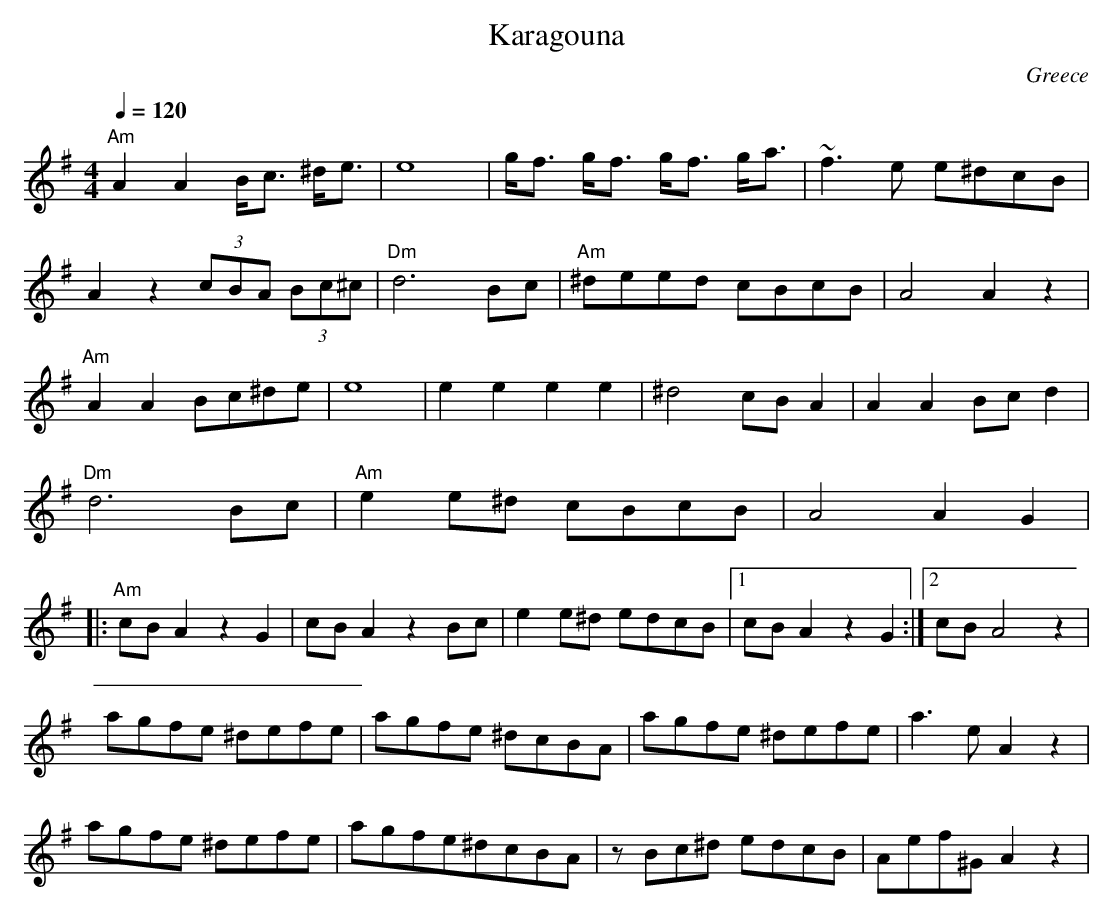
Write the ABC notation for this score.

X:1
T:Karagouna
O:Greece
M:4/4
L:1/8
Q:1/4=120
K:ADor
"Am" A2 A2 B<c ^d<e| e8| g<f g<f g<f g<a| ~f3e e^dcB|
A2 z2 (3cBA (3Bc^c| "Dm" d6 Bc| "Am" ^deed cBcB| A4 A2 z2|
"Am" A2 A2 Bc^de| e8| e2 e2 e2 e2| ^d4 cB A2| A2 A2 Bc d2|
"Dm" d6 Bc| "Am" e2 e^d cBcB| A4 A2 G2|
|:"Am" cB A2 z2 G2| cB A2 z2 Bc| e2 e^d edcB|[1 cB A2 z2 G2:|[2 cB A4 z2|
agfe ^defe|agfe ^dcBA| agfe ^defe| a3e A2 z2|
agfe ^defe|agfe^dcBA| z Bc^d edcB| Aef^G A2 z2|
